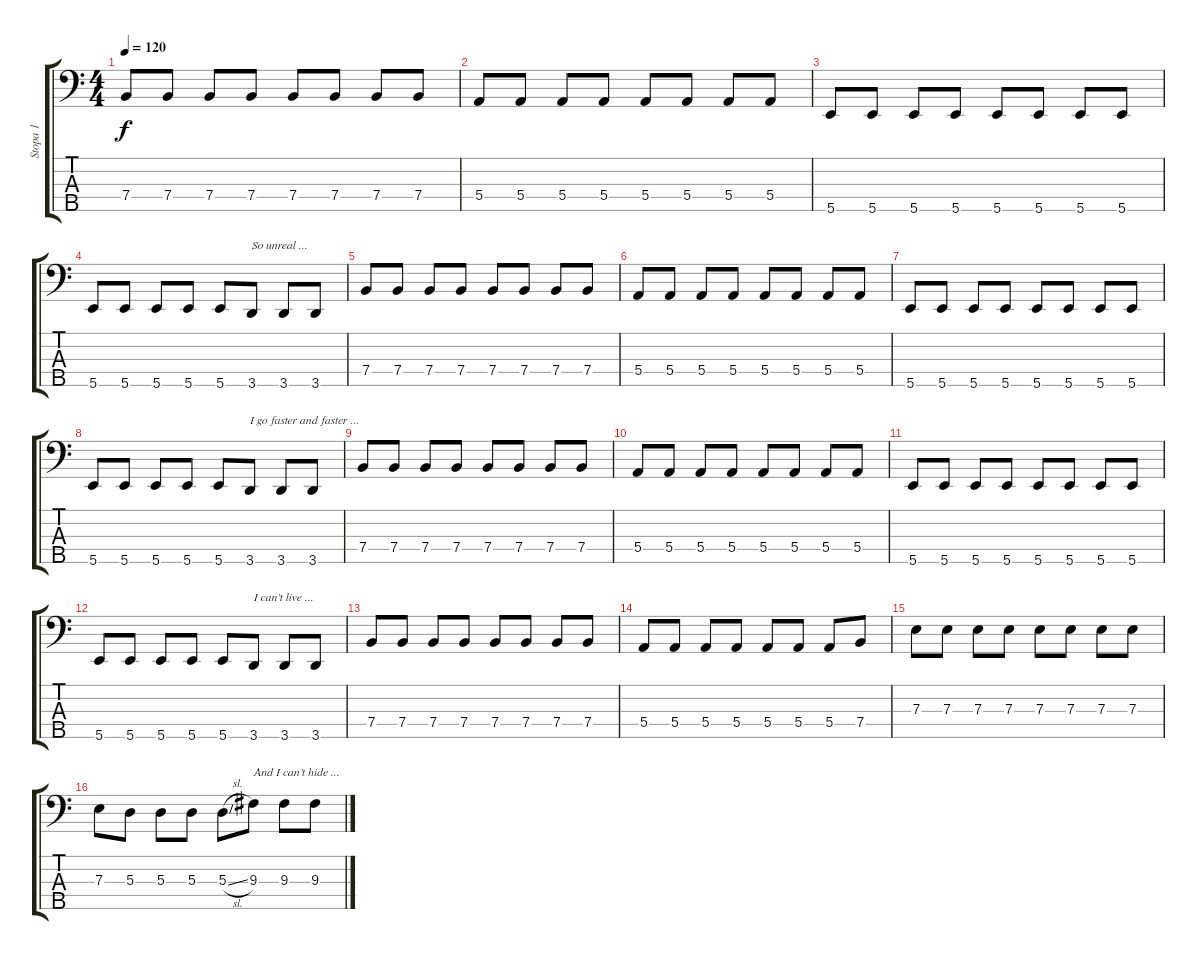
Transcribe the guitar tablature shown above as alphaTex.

\track ("Stopa 1" "Stopa 1") {instrument electricbassfinger}
\staff {score tabs}
\tuning (G2 D2 A1 E1 B0) {hide}
\ts (4 4)
\tempo 120
\clef f4
\ks c
7.4.8{dy f} 7.4.8 7.4.8 7.4.8 7.4.8 7.4.8 7.4.8 7.4.8 |
5.4.8 5.4.8 5.4.8 5.4.8 5.4.8 5.4.8 5.4.8 5.4.8 |
5.5.8 5.5.8 5.5.8 5.5.8 5.5.8 5.5.8 5.5.8 5.5.8 |
5.5.8 5.5.8 5.5.8 5.5.8 5.5.8 3.5.8{txt "So unreal ..."} 3.5.8 3.5.8 |
7.4.8 7.4.8 7.4.8 7.4.8 7.4.8 7.4.8 7.4.8 7.4.8 |
5.4.8 5.4.8 5.4.8 5.4.8 5.4.8 5.4.8 5.4.8 5.4.8 |
5.5.8 5.5.8 5.5.8 5.5.8 5.5.8 5.5.8 5.5.8 5.5.8 |
5.5.8 5.5.8 5.5.8 5.5.8 5.5.8 3.5.8{txt "I go faster and faster ..."} 3.5.8 3.5.8 |
7.4.8 7.4.8 7.4.8 7.4.8 7.4.8 7.4.8 7.4.8 7.4.8 |
5.4.8 5.4.8 5.4.8 5.4.8 5.4.8 5.4.8 5.4.8 5.4.8 |
5.5.8 5.5.8 5.5.8 5.5.8 5.5.8 5.5.8 5.5.8 5.5.8 |
5.5.8 5.5.8 5.5.8 5.5.8 5.5.8 3.5.8{txt "I can’t live ..."} 3.5.8 3.5.8 |
7.4.8 7.4.8 7.4.8 7.4.8 7.4.8 7.4.8 7.4.8 7.4.8 |
5.4.8 5.4.8 5.4.8 5.4.8 5.4.8 5.4.8 5.4.8 7.4.8 |
7.3.8 7.3.8 7.3.8 7.3.8 7.3.8 7.3.8 7.3.8 7.3.8 |
7.3.8 5.3.8 5.3.8 5.3.8 5.3{sl}.8 9.3.8{txt "And I can’t hide ..."} 9.3.8 9.3.8
